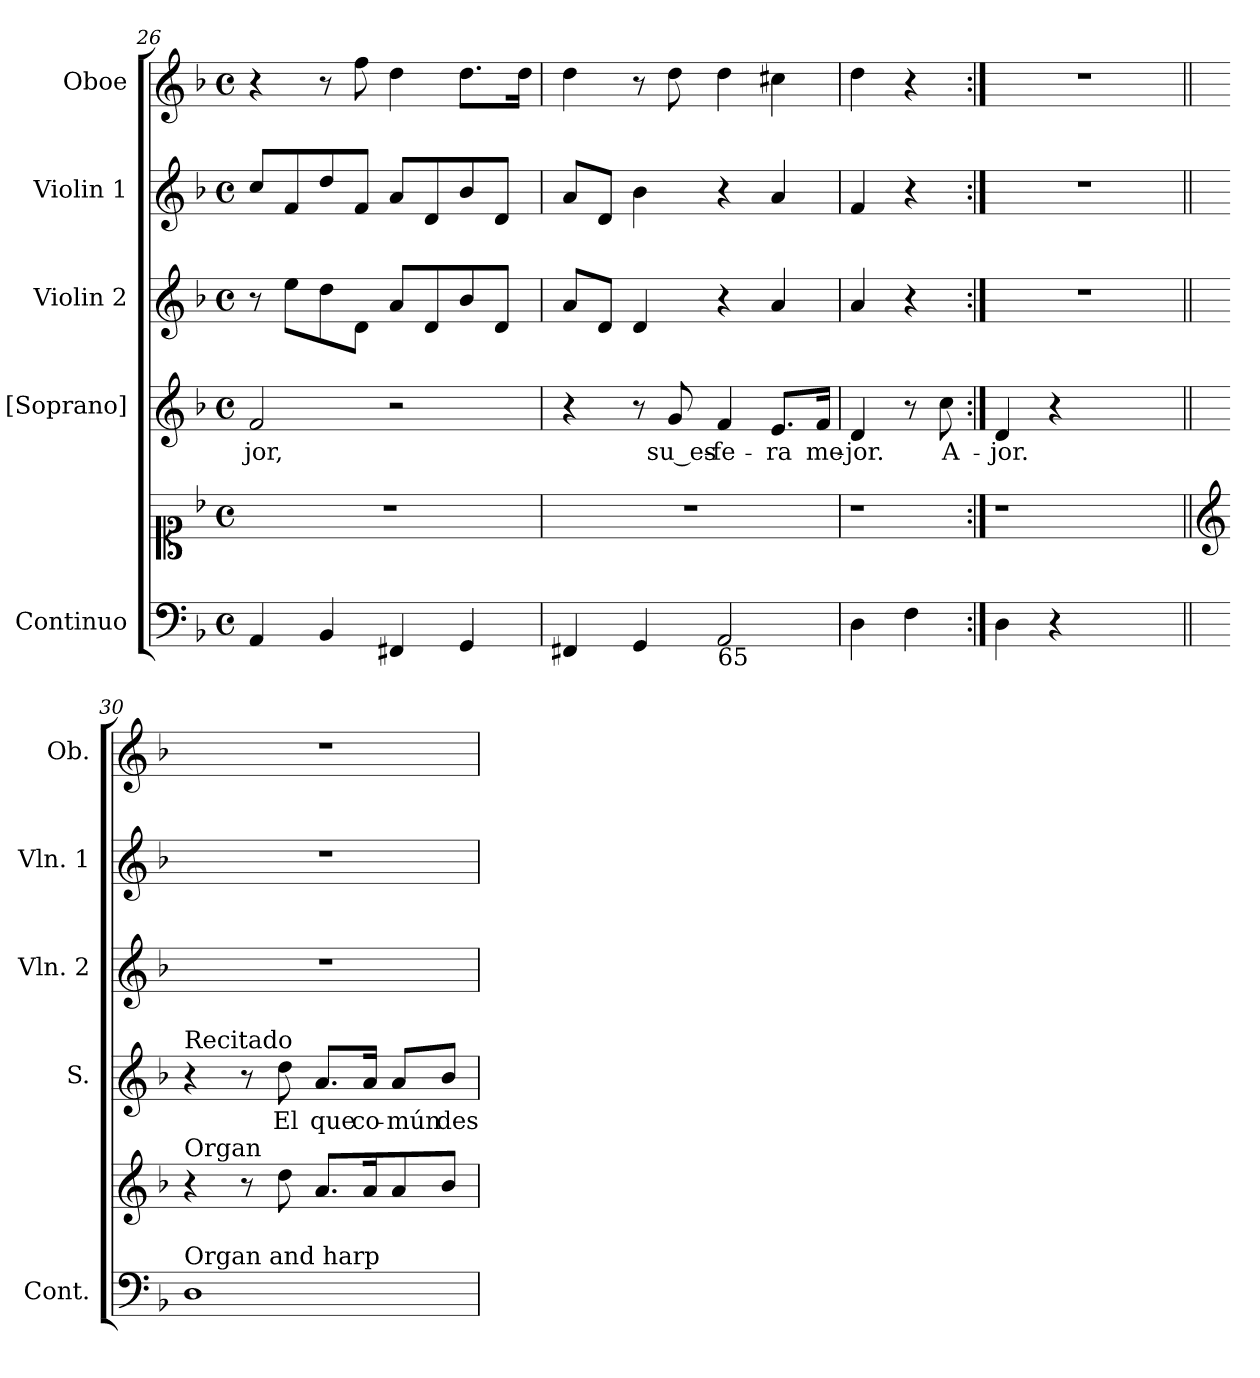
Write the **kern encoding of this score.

**kern	**kern	**kern	**text	**kern	**kern	**kern
*part5	*part5	*part4	*part4	*part3	*part2	*part1
*staff6	*staff5	*staff4	*staff4	*staff3	*staff2	*staff1
*I"Continuo	*	*I"[Soprano]	*	*I"Violin 2	*I"Violin 1	*I"Oboe
*I'Cont.	*	*I'S.	*	*I'Vln. 2	*I'Vln. 1	*I'Ob.
!!LO:LB:g=z
*clefF4	*clefC1	*clefG2	*	*clefG2	*clefG2	*clefG2
*k[b-]	*k[b-]	*k[b-]	*	*k[b-]	*k[b-]	*k[b-]
*F:	*F:	*F:	*	*F:	*F:	*F:
*M4/4	*M4/4	*M4/4	*	*M4/4	*M4/4	*M4/4
*met(c)	*met(c)	*met(c)	*	*met(c)	*met(c)	*met(c)
=26	=26	=26	=26	=26	=26	=26
!	!	!	!LO:LY:b:color=#000000	!	!	!
4AAi/	1r	2fi/	-jor,	8r	8cci/L	4r
.	.	.	.	8eei\L	8fi/	.
4BB-i/	.	.	.	8ddi\	8ddi/	8r
.	.	.	.	8di\J	8fi/J	8ffi\
4FF#Xi/	.	2r	.	8ai/L	8ai/L	4ddi\
.	.	.	.	8di/	8di/	.
4GGi/	.	.	.	8b-i/	8b-i/	8.ddi\L
.	.	.	.	8di/J	8di/J	.
.	.	.	.	.	.	16ddi\Jk
=27	=27	=27	=27	=27	=27	=27
4FF#Xi/	1r	4r	.	8ai/L	8ai/L	4ddi\
.	.	.	.	8di/J	8di/J	.
4GGi/	.	8r	.	4di/	4b-i\	8r
!	!	!	!LO:LY:b:color=#000000	!	!	!
.	.	8gi/	su_es-	.	.	8ddi\
!LO:TX:b:t=65	!	!	!	!	!	!
!	!	!	!LO:LY:b:color=#000000	!	!	!
2AAi/	.	4fi/	-fe-	4r	4r	4ddi\
!	!	!	!LO:LY:b:color=#000000	!	!	!
.	.	8.ei/L	-ra	4ai/	4ai/	4cc#Xi\
!	!	!	!LO:LY:b:color=#000000	!	!	!
.	.	16fi/Jk	me-	.	.	.
=28	=28	=28	=28	=28	=28	=28
!	!LO:N:vis=1	!	!	!	!	!
!	!	!	!LO:LY:b:color=#000000	!	!	!
4Di\	2r	4di/	-jor.	4ai/	4fi/	4ddi\
4Fi\	.	8r	.	4r	4r	4r
!	!	!	!LO:LY:b:color=#000000	!	!	!
.	.	8cci\	A-	.	.	.
=29:|!	=29:|!	=29:|!	=29:|!	=29:|!	=29:|!	=29:|!
!	!LO:N:vis=1	!	!	!	!	!
!	!	!	!LO:LY:b:color=#000000	!LO:N:vis=1	!LO:N:vis=1	!LO:N:vis=1
4Di\	2r	4di/	-jor.	1r	1r	1r
4r	.	4r	.	.	.	.
2ryy	2ryy	2ryy	.	.	.	.
!!LO:LB:g=z
=30||	=30||	=30||	=30||	=30||	=30||	=30||
*	*clefG2	*	*	*	*	*
!	!	!LO:TX:a:t=Recitado	!	!	!	!
!	!LO:TX:a:t=Organ	!	!	!	!	!
!LO:TX:a:t=Organ and harp	!	!	!	!	!	!
1Di	4r	4r	.	1r	1r	1r
.	8r	8r	.	.	.	.
!	!	!	!LO:LY:b:color=#000000	!	!	!
.	8ddi\	8ddi\	El	.	.	.
!	!	!	!LO:LY:b:color=#000000	!	!	!
.	8.ai/L	8.ai/L	que	.	.	.
!	!	!	!LO:LY:b:color=#000000	!	!	!
.	16ai/k	16ai/Jk	co-	.	.	.
!	!	!	!LO:LY:b:color=#000000	!	!	!
.	8ai/	8ai/L	-mún	.	.	.
!	!	!	!LO:LY:b:color=#000000	!	!	!
.	8b-i/J	8b-i/J	des-	.	.	.
=	=	=	=	=	=	=
*-	*-	*-	*-	*-	*-	*-
